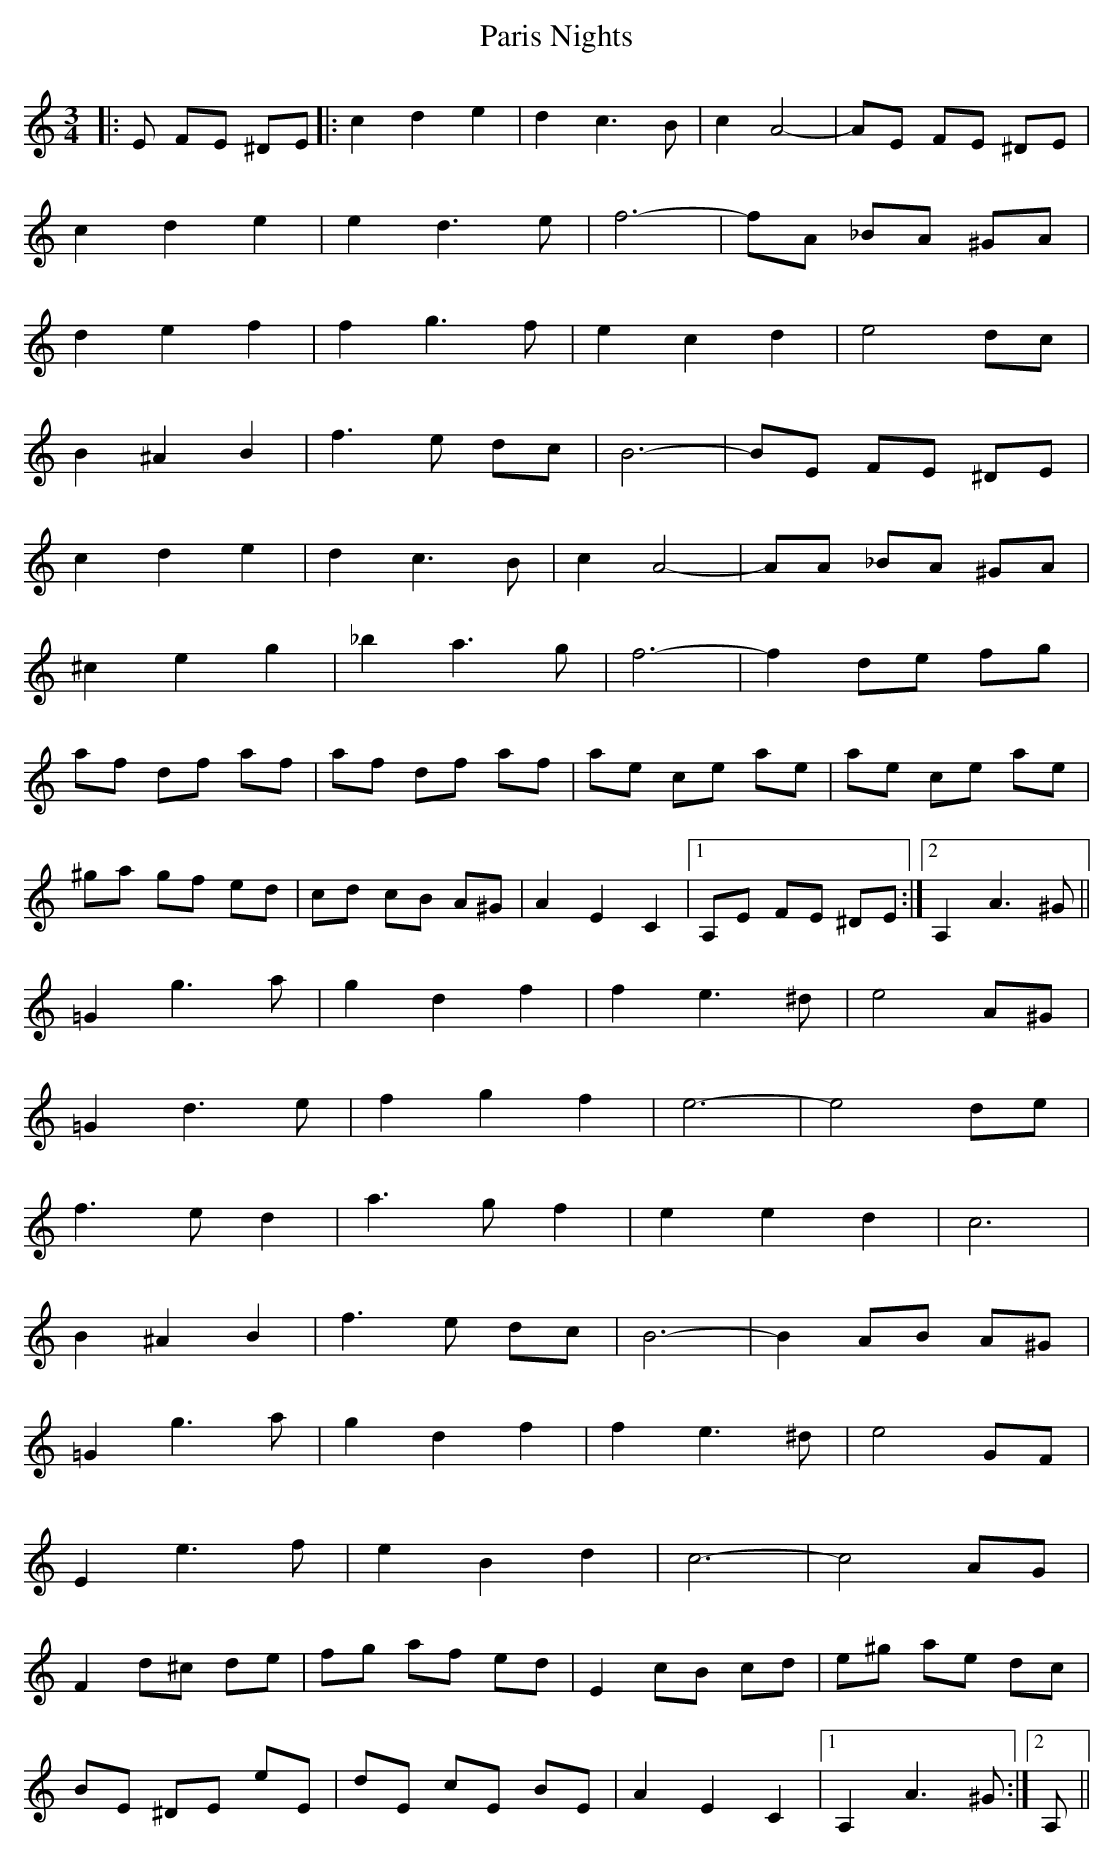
X:1
T: Paris Nights
M: 3/4
L: 1/8
K: Amin
|:E FE ^DE|:c2 d2 e2|d2 c3 B|c2 A4-|AE FE ^DE|
c2 d2 e2|e2 d3 e|f6-|fA _BA ^GA|
d2 e2 f2|f2 g3 f|e2 c2 d2|e4 dc|
B2 ^A2 B2|f3 e dc|B6-|BE FE ^DE|
c2 d2 e2|d2 c3 B|c2 A4-|AA _BA ^GA|
^c2 e2 g2|_b2 a3 g|f6-|f2 de fg|
af df af|af df af|ae ce ae|ae ce ae|
^ga gf ed|cd cB A^G|A2 E2 C2|1 A,E FE ^DE:|2 A,2 A3 ^G||
=G2 g3 a|g2 d2 f2|f2 e3 ^d|e4 A^G|
=G2 d3 e|f2 g2 f2|e6-|e4 de|
f3 e d2|a3 g f2|e2 e2 d2|c6|
B2 ^A2 B2|f3 e dc|B6-|B2 AB A^G|
=G2 g3 a|g2 d2 f2|f2 e3 ^d|e4 GF|
E2 e3 f|e2 B2 d2|c6-|c4 AG|
F2 d^c de|fg af ed|E2 cB cd|e^g ae dc|
BE ^DE eE|dE cE BE|A2 E2 C2|1 A,2 A3 ^G:|2 A,||
